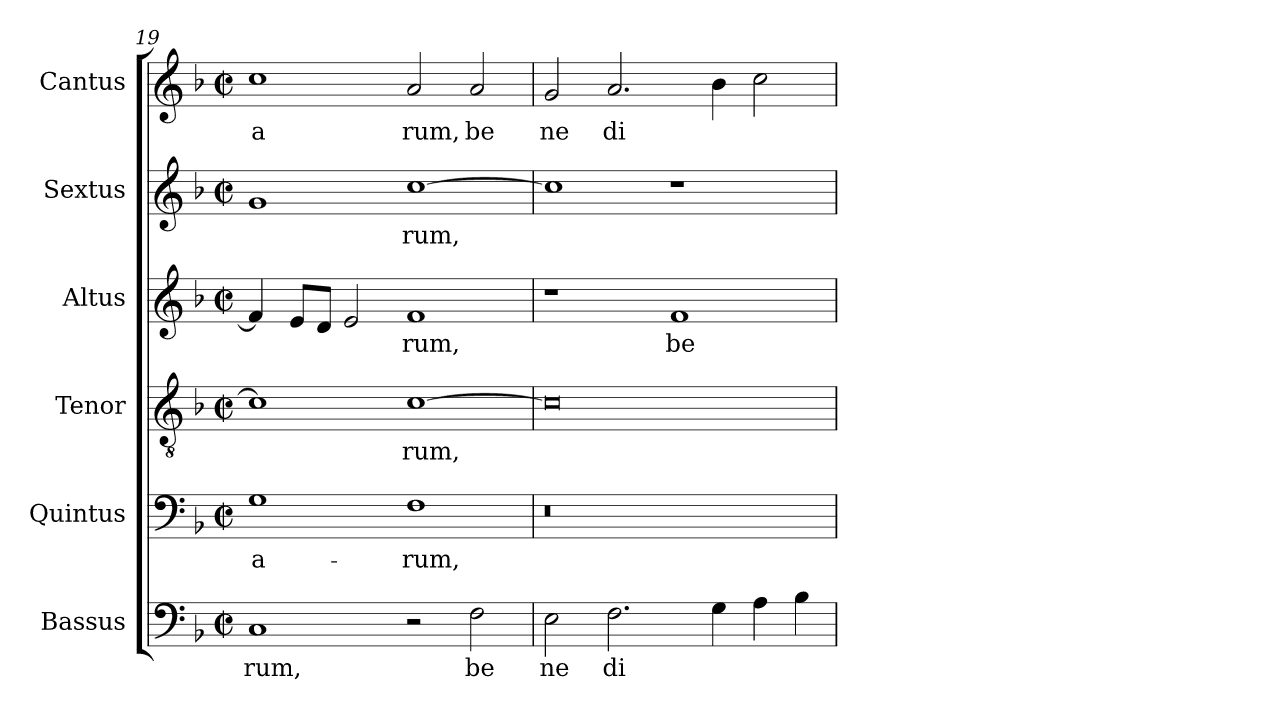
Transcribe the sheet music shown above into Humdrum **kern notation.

**kern	**text	**kern	**text	**kern	**text	**kern	**text	**kern	**text	**kern	**text
*part6	*part6	*part5	*part5	*part4	*part4	*part3	*part3	*part2	*part2	*part1	*part1
*staff6	*staff6	*staff5	*staff5	*staff4	*staff4	*staff3	*staff3	*staff2	*staff2	*staff1	*staff1
*I"Bassus	*	*I"Quintus	*	*I"Tenor	*	*I"Altus	*	*I"Sextus	*	*I"Cantus	*
*I'Bassus	*	*I'Quintus	*	*I'Tenor	*	*I'Altus	*	*I'Sextus	*	*I'Cantus	*
*clefF4	*	*clefF4	*	*clefGv2	*	*clefG2	*	*clefG2	*	*clefG2	*
*k[b-]	*	*k[b-]	*	*k[b-]	*	*k[b-]	*	*k[b-]	*	*k[b-]	*
*F:	*	*F:	*	*F:	*	*F:	*	*F:	*	*F:	*
*M2/2	*	*M2/2	*	*M2/2	*	*M2/2	*	*M2/2	*	*M2/2	*
*met(c|)	*	*met(c|)	*	*met(c|)	*	*met(c|)	*	*met(c|)	*	*met(c|)	*
=19	=19	=19	=19	=19	=19	=19	=19	=19	=19	=19	=19
!	!LO:LY:b:cj	!	!LO:LY:b:cj	!	!	!	!	!	!	!	!LO:LY:b:cj
1C	rum,	1G	-a-	1c]	.	4f/]	.	1g	.	1cc	a
.	.	.	.	.	.	8e/L	.	.	.	.	.
.	.	.	.	.	.	8d/J	.	.	.	.	.
.	.	.	.	.	.	2e/	.	.	.	.	.
!	!	!	!LO:LY:b:cj	!	!LO:LY:b	!	!LO:LY:b:cj	!	!LO:LY:b	!	!LO:LY:b:cj
2r	.	1F	-rum,	[>1c	rum,	1f	rum,	[>1cc	rum,	2a/	rum,
!	!LO:LY:b:cj	!	!	!	!	!	!	!	!	!	!LO:LY:b:cj
2F\	be	.	.	.	.	.	.	.	.	2a/	be
=20	=20	=20	=20	=20	=20	=20	=20	=20	=20	=20	=20
!	!LO:LY:b:cj	!	!	!	!	!	!	!	!	!	!LO:LY:b:cj
2E\	ne	0r	.	0c]	.	1r	.	1cc]	.	2g/	ne
!	!LO:LY:b:cj	!	!	!	!	!	!	!	!	!	!LO:LY:b:cj
2.F\	di	.	.	.	.	.	.	.	.	2.a/	di
!	!	!	!	!	!	!	!LO:LY:b:cj	!	!	!	!
.	.	.	.	.	.	1f	be	1r	.	.	.
4G\	.	.	.	.	.	.	.	.	.	4b-\	.
4A\	.	.	.	.	.	.	.	.	.	2cc\	.
4B-\	.	.	.	.	.	.	.	.	.	.	.
=	=	=	=	=	=	=	=	=	=	=	=
*-	*-	*-	*-	*-	*-	*-	*-	*-	*-	*-	*-
